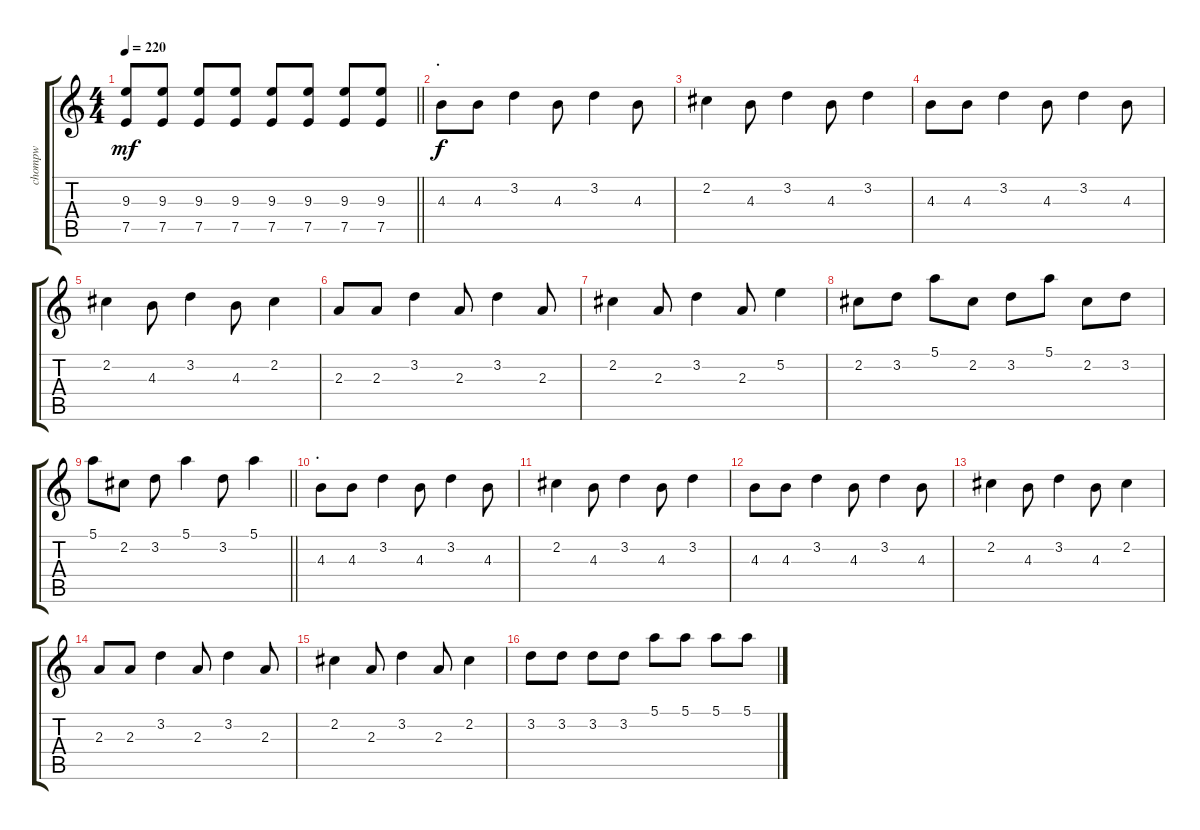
\track ("chompw" "chompw") {instrument distortionguitar}
\staff {score tabs}
\tuning (E4 B3 G3 D3 A2 E2) {hide}
\ts (4 4)
\tempo 220
\clef g2
\barLineRight lightlight
\ks c
(9.3 7.5).8{dy mf} (9.3 7.5).8 (9.3 7.5).8 (9.3 7.5).8 (9.3 7.5).8 (9.3 7.5).8 (9.3 7.5).8 (9.3 7.5).8 |
\section ("" ".")
4.3.8{dy f} 4.3.8 3.2.4 4.3.8 3.2.4 4.3.8 |
2.2.4 4.3.8 3.2.4 4.3.8 3.2.4 |
4.3.8 4.3.8 3.2.4 4.3.8 3.2.4 4.3.8 |
2.2.4 4.3.8 3.2.4 4.3.8 2.2.4 |
2.3.8 2.3.8 3.2.4 2.3.8 3.2.4 2.3.8 |
2.2.4 2.3.8 3.2.4 2.3.8 5.2.4 |
2.2.8 3.2.8 5.1.8 2.2.8 3.2.8 5.1.8 2.2.8 3.2.8 |
\barLineRight lightlight
5.1.8 2.2.8 3.2.8 5.1.4 3.2.8 5.1.4 |
\section ("" ".")
4.3.8 4.3.8 3.2.4 4.3.8 3.2.4 4.3.8 |
2.2.4 4.3.8 3.2.4 4.3.8 3.2.4 |
4.3.8 4.3.8 3.2.4 4.3.8 3.2.4 4.3.8 |
2.2.4 4.3.8 3.2.4 4.3.8 2.2.4 |
2.3.8 2.3.8 3.2.4 2.3.8 3.2.4 2.3.8 |
2.2.4 2.3.8 3.2.4 2.3.8 2.2.4 |
3.2.8 3.2.8 3.2.8 3.2.8 5.1.8 5.1.8 5.1.8 5.1.8
